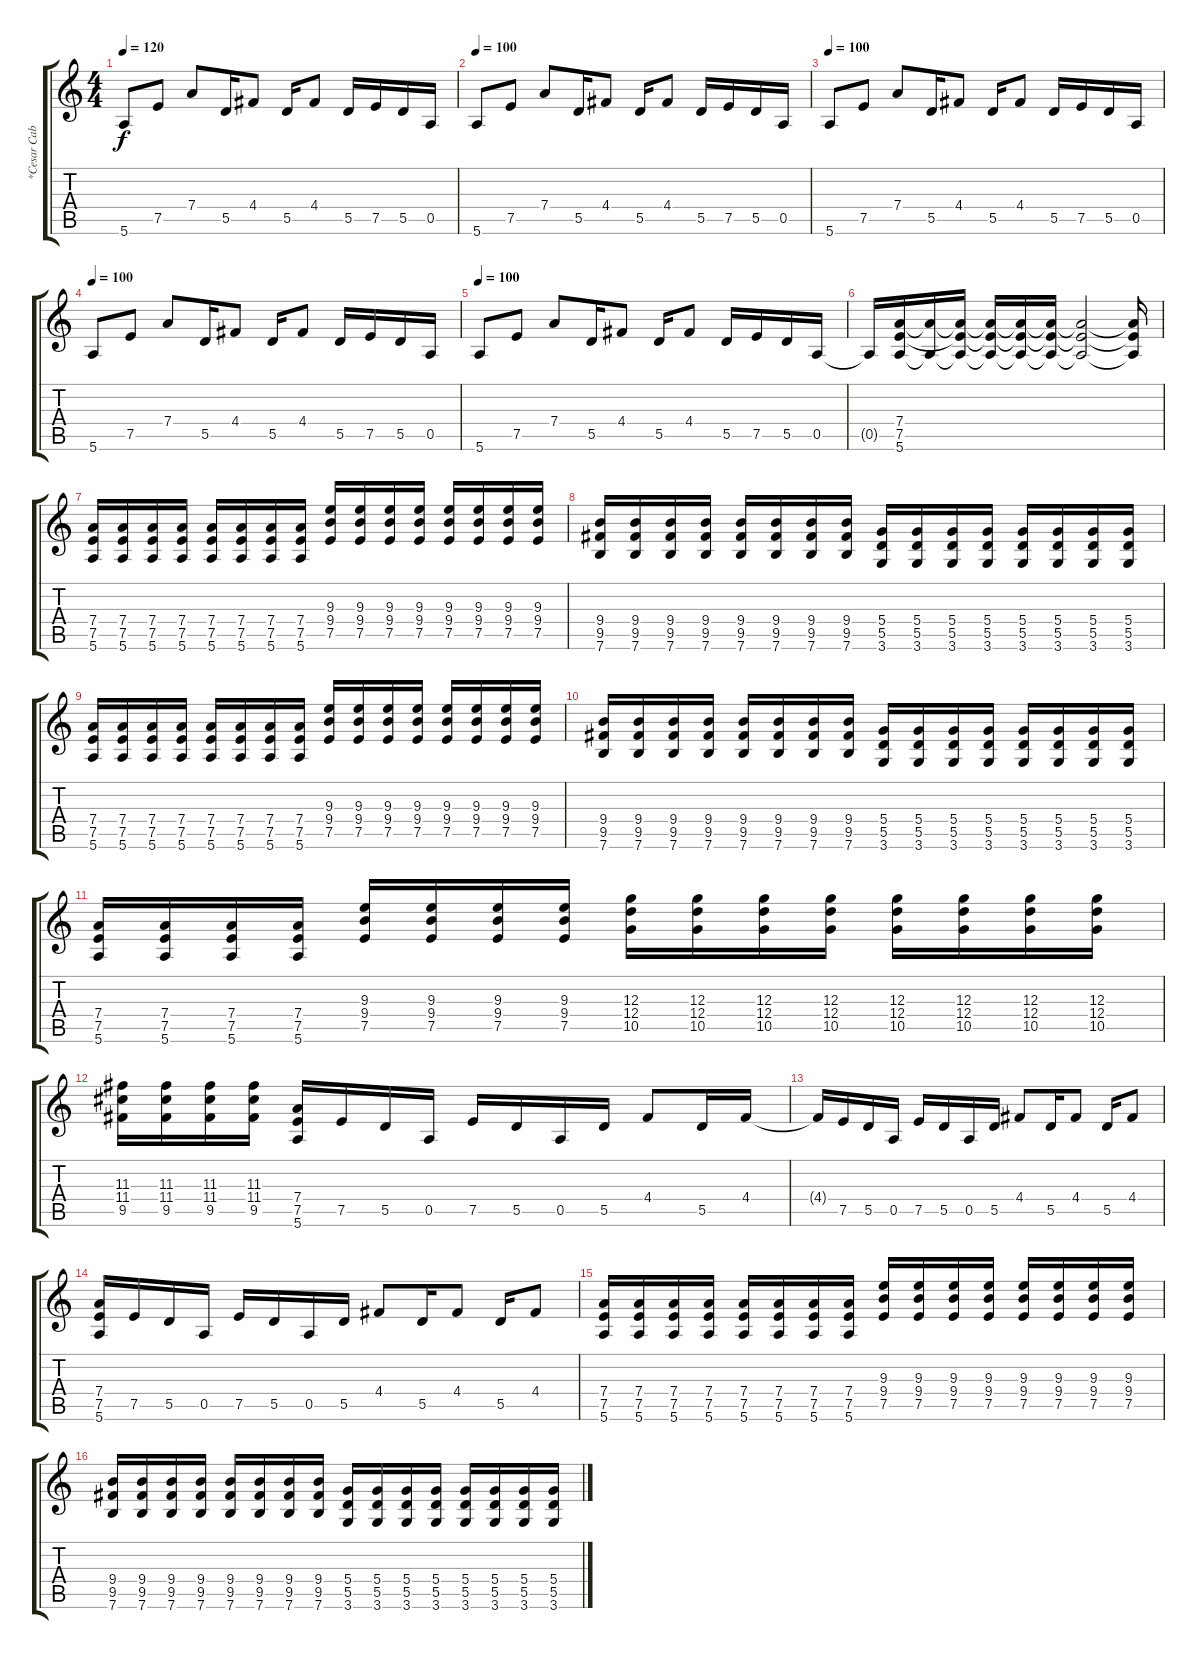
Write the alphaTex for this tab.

\track ("*Cesar Cabal (lead guitar)" "*Cesar Cab") {instrument distortionguitar}
\staff {score tabs}
\tuning (E4 B3 G3 D3 A2 E2) {hide}
\ts (4 4)
\tempo 120
\tempo 100
\tempo 120
\clef g2
\ks c
5.6.8{dy f instrument acousticguitarsteel} 7.5.8 7.4.8 5.5.16 4.4.8 5.5.16 4.4.8 5.5.16 7.5.16 5.5.16 0.5.16 |
\tempo 100
5.6.8{instrument acousticguitarsteel} 7.5.8 7.4.8 5.5.16 4.4.8 5.5.16 4.4.8 5.5.16 7.5.16 5.5.16 0.5.16 |
\tempo 100
5.6.8{instrument acousticguitarsteel} 7.5.8 7.4.8 5.5.16 4.4.8 5.5.16 4.4.8 5.5.16 7.5.16 5.5.16 0.5.16 |
\tempo 100
5.6.8{instrument acousticguitarsteel} 7.5.8 7.4.8 5.5.16 4.4.8 5.5.16 4.4.8 5.5.16 7.5.16 5.5.16 0.5.16 |
\tempo 100
5.6.8{instrument acousticguitarsteel} 7.5.8 7.4.8 5.5.16 4.4.8 5.5.16 4.4.8 5.5.16 7.5.16 5.5.16 0.5.16 |
0.5{t}.16 (7.4 7.5 5.6).16 (7.4{t} 5.6{t}).16 (7.4{t} 7.5{t} 5.6{t}).16 (7.4{t} 7.5{t} 5.6{t}).16 (7.4{t} 7.5{t} 5.6{t}).16{instrument distortionguitar} (7.4{t} 7.5{t} 5.6{t}).16 (7.4{t} 7.5{t} 5.6{t}).2 (7.4{t} 7.5{t} 5.6{t}).16 |
(7.4 7.5 5.6).16{volume 16} (7.4 7.5 5.6).16 (7.4 7.5 5.6).16 (7.4 7.5 5.6).16 (7.4 7.5 5.6).16 (7.4 7.5 5.6).16 (7.4 7.5 5.6).16 (7.4 7.5 5.6).16 (9.3 9.4 7.5).16 (9.3 9.4 7.5).16 (9.3 9.4 7.5).16 (9.3 9.4 7.5).16 (9.3 9.4 7.5).16 (9.3 9.4 7.5).16 (9.3 9.4 7.5).16 (9.3 9.4 7.5).16 |
(9.4 9.5 7.6).16 (9.4 9.5 7.6).16 (9.4 9.5 7.6).16 (9.4 9.5 7.6).16 (9.4 9.5 7.6).16 (9.4 9.5 7.6).16 (9.4 9.5 7.6).16 (9.4 9.5 7.6).16 (5.4 5.5 3.6).16 (5.4 5.5 3.6).16 (5.4 5.5 3.6).16 (5.4 5.5 3.6).16 (5.4 5.5 3.6).16 (5.4 5.5 3.6).16 (5.4 5.5 3.6).16 (5.4 5.5 3.6).16 |
(7.4 7.5 5.6).16 (7.4 7.5 5.6).16 (7.4 7.5 5.6).16 (7.4 7.5 5.6).16 (7.4 7.5 5.6).16 (7.4 7.5 5.6).16 (7.4 7.5 5.6).16 (7.4 7.5 5.6).16 (9.3 9.4 7.5).16 (9.3 9.4 7.5).16 (9.3 9.4 7.5).16 (9.3 9.4 7.5).16 (9.3 9.4 7.5).16 (9.3 9.4 7.5).16 (9.3 9.4 7.5).16 (9.3 9.4 7.5).16 |
(9.4 9.5 7.6).16 (9.4 9.5 7.6).16 (9.4 9.5 7.6).16 (9.4 9.5 7.6).16 (9.4 9.5 7.6).16 (9.4 9.5 7.6).16 (9.4 9.5 7.6).16 (9.4 9.5 7.6).16 (5.4 5.5 3.6).16 (5.4 5.5 3.6).16 (5.4 5.5 3.6).16 (5.4 5.5 3.6).16 (5.4 5.5 3.6).16 (5.4 5.5 3.6).16 (5.4 5.5 3.6).16 (5.4 5.5 3.6).16 |
(7.4 7.5 5.6).16 (7.4 7.5 5.6).16 (7.4 7.5 5.6).16 (7.4 7.5 5.6).16 (9.3 9.4 7.5).16 (9.3 9.4 7.5).16 (9.3 9.4 7.5).16 (9.3 9.4 7.5).16 (12.3 12.4 10.5).16 (12.3 12.4 10.5).16 (12.3 12.4 10.5).16 (12.3 12.4 10.5).16 (12.3 12.4 10.5).16 (12.3 12.4 10.5).16 (12.3 12.4 10.5).16 (12.3 12.4 10.5).16 |
(11.3 11.4 9.5).16 (11.3 11.4 9.5).16 (11.3 11.4 9.5).16 (11.3 11.4 9.5).16 (7.4 7.5 5.6).16 7.5.16 5.5.16 0.5.16 7.5.16 5.5.16 0.5.16 5.5.16 4.4.8 5.5.16 4.4.16 |
4.4{t}.16 7.5.16 5.5.16 0.5.16 7.5.16 5.5.16 0.5.16 5.5.16 4.4.8 5.5.16 4.4.8 5.5.16 4.4.8 |
(7.4 7.5 5.6).16 7.5.16 5.5.16 0.5.16 7.5.16 5.5.16 0.5.16 5.5.16 4.4.8 5.5.16 4.4.8 5.5.16 4.4.8 |
(7.4 7.5 5.6).16{volume 16 instrument distortionguitar} (7.4 7.5 5.6).16 (7.4 7.5 5.6).16 (7.4 7.5 5.6).16 (7.4 7.5 5.6).16 (7.4 7.5 5.6).16 (7.4 7.5 5.6).16 (7.4 7.5 5.6).16 (9.3 9.4 7.5).16 (9.3 9.4 7.5).16 (9.3 9.4 7.5).16 (9.3 9.4 7.5).16 (9.3 9.4 7.5).16 (9.3 9.4 7.5).16 (9.3 9.4 7.5).16 (9.3 9.4 7.5).16 |
(9.4 9.5 7.6).16 (9.4 9.5 7.6).16 (9.4 9.5 7.6).16 (9.4 9.5 7.6).16 (9.4 9.5 7.6).16 (9.4 9.5 7.6).16 (9.4 9.5 7.6).16 (9.4 9.5 7.6).16 (5.4 5.5 3.6).16 (5.4 5.5 3.6).16 (5.4 5.5 3.6).16 (5.4 5.5 3.6).16 (5.4 5.5 3.6).16 (5.4 5.5 3.6).16 (5.4 5.5 3.6).16 (5.4 5.5 3.6).16
